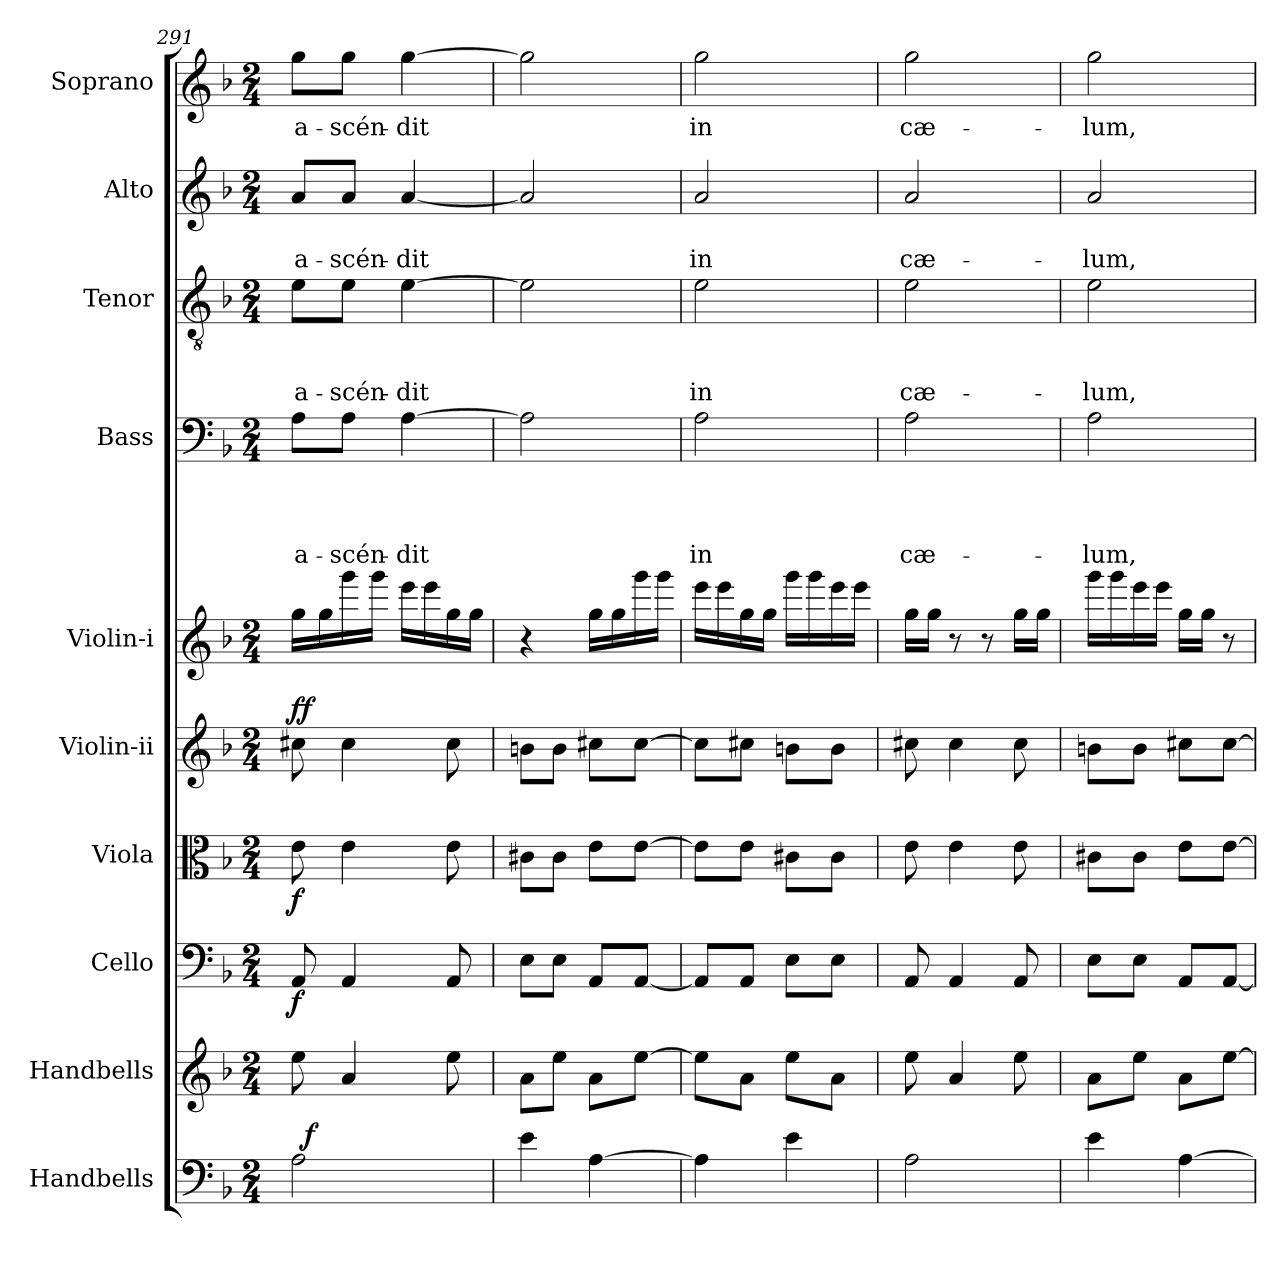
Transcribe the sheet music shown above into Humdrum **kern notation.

**kern	**dynam	**kern	**kern	**dynam	**kern	**dynam	**kern	**dynam	**kern	**kern	**text	**text	**text	**text	**kern	**text	**text	**text	**kern	**text	**text	**kern	**text
*part10	*part10	*part9	*part8	*part8	*part7	*part7	*part6	*part6	*part5	*part4	*part4	*part4	*part4	*part4	*part3	*part3	*part3	*part3	*part2	*part2	*part2	*part1	*part1
*staff10	*staff10	*staff9	*staff8	*staff8	*staff7	*staff7	*staff6	*staff6	*staff5	*staff4	*staff4	*staff4	*staff4	*staff4	*staff3	*staff3	*staff3	*staff3	*staff2	*staff2	*staff2	*staff1	*staff1
*I"Handbells	*	*I"Handbells	*I"Cello	*	*I"Viola	*	*I"Violin-ii	*	*I"Violin-i	*I"Bass	*	*	*	*	*I"Tenor	*	*	*	*I"Alto	*	*	*I"Soprano	*
*	*	*	*	*	*I'Vla.	*	*I'Vln.-ii	*	*I'Vln.-i	*I'B	*	*	*	*	*I'T	*	*	*	*I'A	*	*	*I'S	*
*clefF4	*	*clefG2	*clefF4	*	*clefC3	*	*clefG2	*	*clefG2	*clefF4	*	*	*	*	*clefGv2	*	*	*	*clefG2	*	*	*clefG2	*
*k[b-]	*	*k[b-]	*k[b-]	*	*k[b-]	*	*k[b-]	*	*k[b-]	*k[b-]	*	*	*	*	*k[b-]	*	*	*	*k[b-]	*	*	*k[b-]	*
*F:	*	*F:	*F:	*	*F:	*	*F:	*	*F:	*F:	*	*	*	*	*F:	*	*	*	*F:	*	*	*F:	*
*M2/4	*	*M2/4	*M2/4	*	*M2/4	*	*M2/4	*	*M2/4	*M2/4	*	*	*	*	*M2/4	*	*	*	*M2/4	*	*	*M2/4	*
=291	=291	=291	=291	=291	=291	=291	=291	=291	=291	=291	=291	=291	=291	=291	=291	=291	=291	=291	=291	=291	=291	=291	=291
!	!	!	!	!LO:DY:b	!	!LO:DY:b	!	!LO:DY:a	!	!	!	!	!	!LO:LY:b	!	!	!	!LO:LY:b	!	!	!LO:LY:b	!	!LO:LY:b
!	!	!	!	!	!	!	!	!LO:DY:n=1:b	!	!	!	!	!	!	!	!	!	!	!	!	!	!	!
*^	*	*	*	*	*	*	*	*	*	*	*	*	*	*	*	*	*	*	*	*	*	*	*
2A\	32ryy	.	8ee\	8AA/	f	8e\	f	8cc#X\	f f	16gg\LL	8A\L	.	.	.	a-	8e\L	.	.	a-	8a/L	.	a-	8gg\L	a-
!	!	!LO:DY:a	!	!	!	!	!	!	!	!	!	!	!	!	!	!	!	!	!	!	!	!	!	!
.	4...ryy	f	.	.	.	.	.	.	.	.	.	.	.	.	.	.	.	.	.	.	.	.	.	.
.	.	.	.	.	.	.	.	.	.	16gg\	.	.	.	.	.	.	.	.	.	.	.	.	.	.
!	!	!	!	!	!	!	!	!	!	!	!	!	!	!	!LO:LY:b	!	!	!	!LO:LY:b	!	!	!LO:LY:b	!	!LO:LY:b
.	.	.	4a/	4AA/	.	4e\	.	4cc#\	.	16ggg\	8A\J	.	.	.	-scén-	8e\J	.	.	-scén-	8a/J	.	-scén-	8gg\J	-scén-
.	.	.	.	.	.	.	.	.	.	16ggg\JJ	.	.	.	.	.	.	.	.	.	.	.	.	.	.
!	!	!	!	!	!	!	!	!	!	!	!	!	!	!	!LO:LY:b	!	!	!	!LO:LY:b	!	!	!LO:LY:b	!	!LO:LY:b
.	.	.	.	.	.	.	.	.	.	16eee\LL	[>4A\	.	.	.	-dit	[>4e\	.	.	-dit	[<4a/	.	-dit	[>4gg\	-dit
.	.	.	.	.	.	.	.	.	.	16eee\	.	.	.	.	.	.	.	.	.	.	.	.	.	.
.	.	.	8ee\	8AA/	.	8e\	.	8cc#\	.	16gg\	.	.	.	.	.	.	.	.	.	.	.	.	.	.
.	.	.	.	.	.	.	.	.	.	16gg\JJ	.	.	.	.	.	.	.	.	.	.	.	.	.	.
*v	*v	*	*	*	*	*	*	*	*	*	*	*	*	*	*	*	*	*	*	*	*	*	*	*
=292	=292	=292	=292	=292	=292	=292	=292	=292	=292	=292	=292	=292	=292	=292	=292	=292	=292	=292	=292	=292	=292	=292	=292
4e\	.	8a\L	8E\L	.	8c#X\L	.	8bn\L	.	4r	2A\]	.	.	.	.	2e\]	.	.	.	2a/]	.	.	2gg\]	.
.	.	8ee\J	8E\J	.	8c#\J	.	8b\J	.	.	.	.	.	.	.	.	.	.	.	.	.	.	.	.
[>4A\	.	8a\L	8AA/L	.	8e\L	.	8cc#X\L	.	16gg\LL	.	.	.	.	.	.	.	.	.	.	.	.	.	.
.	.	.	.	.	.	.	.	.	16gg\	.	.	.	.	.	.	.	.	.	.	.	.	.	.
.	.	[>8ee\J	[<8AA/J	.	[>8e\J	.	[>8cc#\J	.	16ggg\	.	.	.	.	.	.	.	.	.	.	.	.	.	.
.	.	.	.	.	.	.	.	.	16ggg\JJ	.	.	.	.	.	.	.	.	.	.	.	.	.	.
=293	=293	=293	=293	=293	=293	=293	=293	=293	=293	=293	=293	=293	=293	=293	=293	=293	=293	=293	=293	=293	=293	=293	=293
!	!	!	!	!	!	!	!	!	!	!	!	!	!	!LO:LY:b	!	!	!	!LO:LY:b	!	!	!LO:LY:b	!	!LO:LY:b
4A\]	.	8ee\L]	8AA/L]	.	8e\L]	.	8cc#\L]	.	16eee\LL	2A\	.	.	.	in	2e\	.	.	in	2a/	.	in	2gg\	in
.	.	.	.	.	.	.	.	.	16eee\	.	.	.	.	.	.	.	.	.	.	.	.	.	.
.	.	8a\J	8AA/J	.	8e\J	.	8cc#X\J	.	16gg\	.	.	.	.	.	.	.	.	.	.	.	.	.	.
.	.	.	.	.	.	.	.	.	16gg\JJ	.	.	.	.	.	.	.	.	.	.	.	.	.	.
4e\	.	8ee\L	8E\L	.	8c#X\L	.	8bn\L	.	16ggg\LL	.	.	.	.	.	.	.	.	.	.	.	.	.	.
.	.	.	.	.	.	.	.	.	16ggg\	.	.	.	.	.	.	.	.	.	.	.	.	.	.
.	.	8a\J	8E\J	.	8c#\J	.	8b\J	.	16eee\	.	.	.	.	.	.	.	.	.	.	.	.	.	.
.	.	.	.	.	.	.	.	.	16eee\JJ	.	.	.	.	.	.	.	.	.	.	.	.	.	.
=294	=294	=294	=294	=294	=294	=294	=294	=294	=294	=294	=294	=294	=294	=294	=294	=294	=294	=294	=294	=294	=294	=294	=294
!	!	!	!	!	!	!	!	!	!	!	!	!	!	!LO:LY:b	!	!	!	!LO:LY:b	!	!	!LO:LY:b	!	!LO:LY:b
2A\	.	8ee\	8AA/	.	8e\	.	8cc#X\	.	16gg\LL	2A\	.	.	.	cæ-	2e\	.	.	cæ-	2a/	.	cæ-	2gg\	cæ-
.	.	.	.	.	.	.	.	.	16gg\JJ	.	.	.	.	.	.	.	.	.	.	.	.	.	.
.	.	4a/	4AA/	.	4e\	.	4cc#\	.	8r	.	.	.	.	.	.	.	.	.	.	.	.	.	.
.	.	.	.	.	.	.	.	.	8r	.	.	.	.	.	.	.	.	.	.	.	.	.	.
.	.	8ee\	8AA/	.	8e\	.	8cc#\	.	16gg\LL	.	.	.	.	.	.	.	.	.	.	.	.	.	.
.	.	.	.	.	.	.	.	.	16gg\JJ	.	.	.	.	.	.	.	.	.	.	.	.	.	.
!!LO:PB:g=z
=295	=295	=295	=295	=295	=295	=295	=295	=295	=295	=295	=295	=295	=295	=295	=295	=295	=295	=295	=295	=295	=295	=295	=295
!	!	!	!	!	!	!	!	!	!	!	!	!	!	!LO:LY:b	!	!	!	!LO:LY:b	!	!	!LO:LY:b	!	!LO:LY:b
4e\	.	8a\L	8E\L	.	8c#X\L	.	8bn\L	.	16ggg\LL	2A\	.	.	.	-lum,	2e\	.	.	-lum,	2a/	.	-lum,	2gg\	-lum,
.	.	.	.	.	.	.	.	.	16ggg\	.	.	.	.	.	.	.	.	.	.	.	.	.	.
.	.	8ee\J	8E\J	.	8c#\J	.	8b\J	.	16eee\	.	.	.	.	.	.	.	.	.	.	.	.	.	.
.	.	.	.	.	.	.	.	.	16eee\JJ	.	.	.	.	.	.	.	.	.	.	.	.	.	.
[>4A\	.	8a\L	8AA/L	.	8e\L	.	8cc#X\L	.	16gg\LL	.	.	.	.	.	.	.	.	.	.	.	.	.	.
.	.	.	.	.	.	.	.	.	16gg\JJ	.	.	.	.	.	.	.	.	.	.	.	.	.	.
.	.	[>8ee\J	[<8AA/J	.	[>8e\J	.	[>8cc#\J	.	8r	.	.	.	.	.	.	.	.	.	.	.	.	.	.
=	=	=	=	=	=	=	=	=	=	=	=	=	=	=	=	=	=	=	=	=	=	=	=
*-	*-	*-	*-	*-	*-	*-	*-	*-	*-	*-	*-	*-	*-	*-	*-	*-	*-	*-	*-	*-	*-	*-	*-
